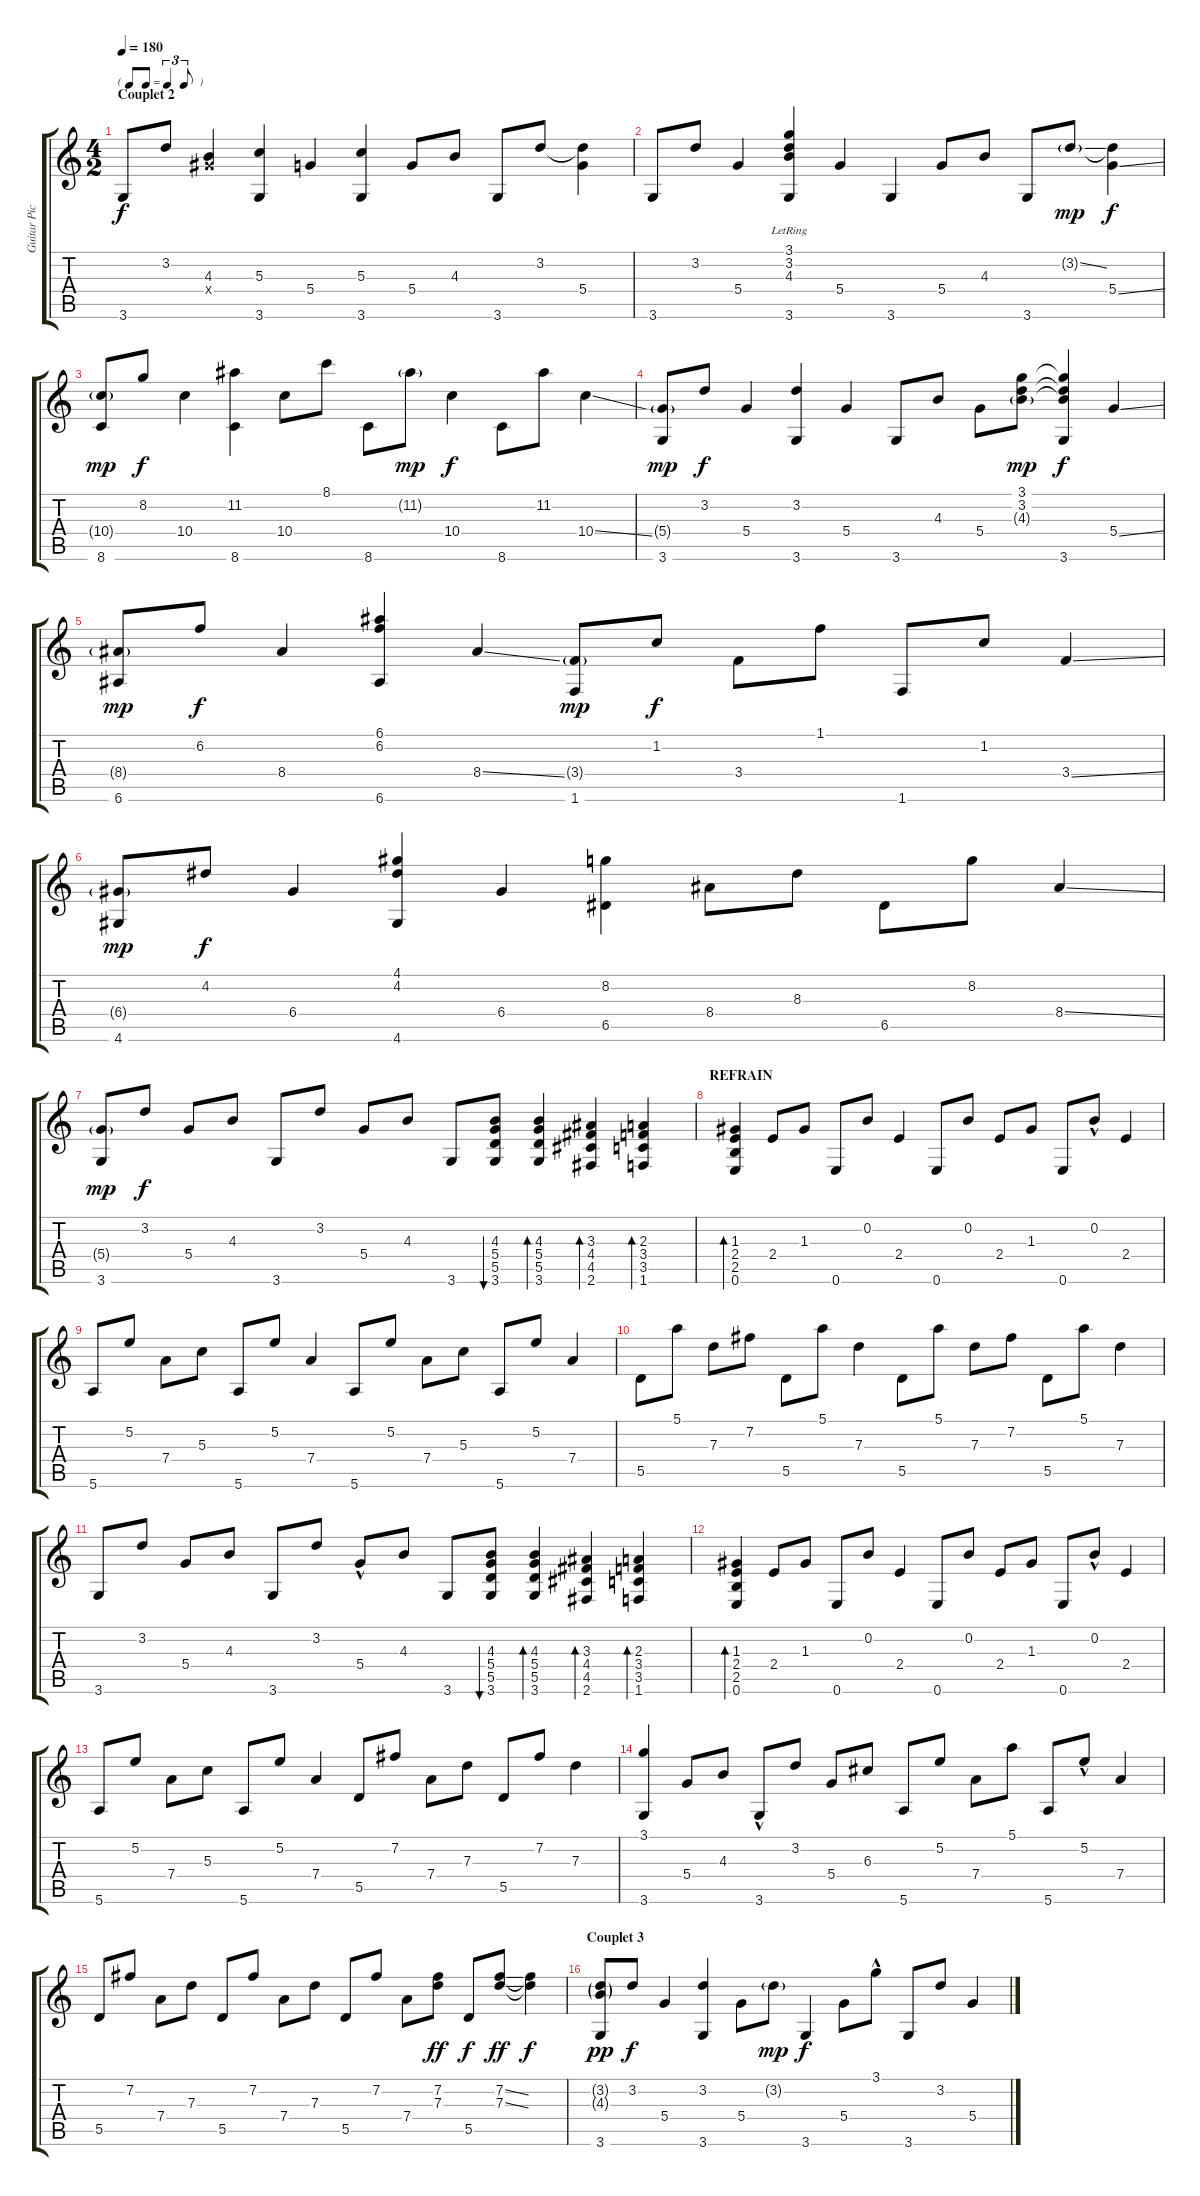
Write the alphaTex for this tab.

\track ("Guitar Picking" "Guitar Pic") {instrument acousticguitarsteel}
\staff {score tabs}
\tuning (E4 B3 G3 D3 A2 E2) {hide}
\ts (4 2)
\tf triplet8th
\section ("" "Couplet 2")
\tempo 180
\clef g2
\ks c
3.6.8{dy f} 3.2.8 (4.3 6.4{x}).4 (5.3 3.6).4 5.4.4 (5.3 3.6).4 5.4.8 4.3.8 3.6.8 3.2.8 (3.2{t} 5.4).4 |
3.6.8 3.2.8 5.4.4 (3.1{lr} 3.2{lr} 4.3{lr} 3.6).4 5.4.4 3.6.4 5.4.8 4.3.8 3.6.8 3.2{ss g}.8{dy mp} (3.2{t} 5.4{ss}).4{dy f} |
(10.4{g} 8.6).8{dy mp} 8.2.8{dy f} 10.4.4 (11.2 8.6).4 10.4.8 8.1.8 8.6.8 11.2{g}.8{dy mp} 10.4.4{dy f} 8.6.8 11.2.8 10.4{ss}.4 |
(5.4{g} 3.6).8{dy mp} 3.2.8{dy f} 5.4.4 (3.2 3.6).4 5.4.4 3.6.8 4.3.8 5.4.8 (3.1 3.2 4.3{g}).8{dy mp} (3.1{t} 3.2{t} 4.3{t} 3.6).4{dy f} 5.4{ss}.4 |
(8.4{g} 6.6).8{dy mp} 6.2.8{dy f} 8.4.4 (6.1 6.2 6.6).4 8.4{ss}.4 (3.4{g} 1.6).8{dy mp} 1.2.8{dy f} 3.4.8 1.1.8 1.6.8 1.2.8 3.4{ss}.4 |
(6.4{g} 4.6).8{dy mp} 4.2.8{dy f} 6.4.4 (4.1 4.2 4.6).4 6.4.4 (8.2 6.5).4 8.4.8 8.3.8 6.5.8 8.2.8 8.4{ss}.4 |
(5.4{g} 3.6).8{dy mp} 3.2.8{dy f} 5.4.8 4.3.8 3.6.8 3.2.8 5.4.8 4.3.8 3.6.8 (4.3 5.4 5.5 3.6).8{bu 60} (4.3 5.4 5.5 3.6).4{bd 60} (3.3 4.4 4.5 2.6).4{bd 60} (2.3 3.4 3.5 1.6).4{bd 60} |
\section ("" "REFRAIN")
(1.3 2.4 2.5 0.6).4{bd 60} 2.4.8 1.3.8 0.6.8 0.2.8 2.4.4 0.6.8 0.2.8 2.4.8 1.3.8 0.6.8 0.2{hac}.8 2.4.4 |
5.6.8 5.2.8 7.4.8 5.3.8 5.6.8 5.2.8 7.4.4 5.6.8 5.2.8 7.4.8 5.3.8 5.6.8 5.2.8 7.4.4 |
5.5.8 5.1.8 7.3.8 7.2.8 5.5.8 5.1.8 7.3.4 5.5.8 5.1.8 7.3.8 7.2.8 5.5.8 5.1.8 7.3.4 |
3.6.8 3.2.8 5.4.8 4.3.8 3.6.8 3.2.8 5.4{hac}.8 4.3.8 3.6.8 (4.3 5.4 5.5 3.6).8{bu 60} (4.3 5.4 5.5 3.6).4{bd 60} (3.3 4.4 4.5 2.6).4{bd 60} (2.3 3.4 3.5 1.6).4{bd 60} |
(1.3 2.4 2.5 0.6).4{bd 60} 2.4.8 1.3.8 0.6.8 0.2.8 2.4.4 0.6.8 0.2.8 2.4.8 1.3.8 0.6.8 0.2{hac}.8 2.4.4 |
5.6.8 5.2.8 7.4.8 5.3.8 5.6.8 5.2.8 7.4.4 5.5.8 7.2.8 7.4.8 7.3.8 5.5.8 7.2.8 7.3.4 |
(3.1 3.6).4 5.4.8 4.3.8 3.6{hac}.8 3.2.8 5.4.8 6.3.8 5.6.8 5.2.8 7.4.8 5.1.8 5.6.8 5.2{hac}.8 7.4.4 |
5.5.8 7.2.8 7.4.8 7.3.8 5.5.8 7.2.8 7.4.8 7.3.8 5.5.8 7.2.8 7.4.8 (7.2 7.3).8{dy ff} 5.5.8{dy f} (7.2{ss} 7.3{ss}).8{dy ff} (7.2{t} 7.3{t}).4{dy f} |
\section ("" "Couplet 3")
(3.2{g} 4.3{g} 3.6).8{dy pp} 3.2.8{dy f} 5.4.4 (3.2 3.6).4 5.4.8 3.2{g}.8{dy mp} 3.6.4{dy f} 5.4.8 3.1{hac}.8 3.6.8 3.2.8 5.4.4
